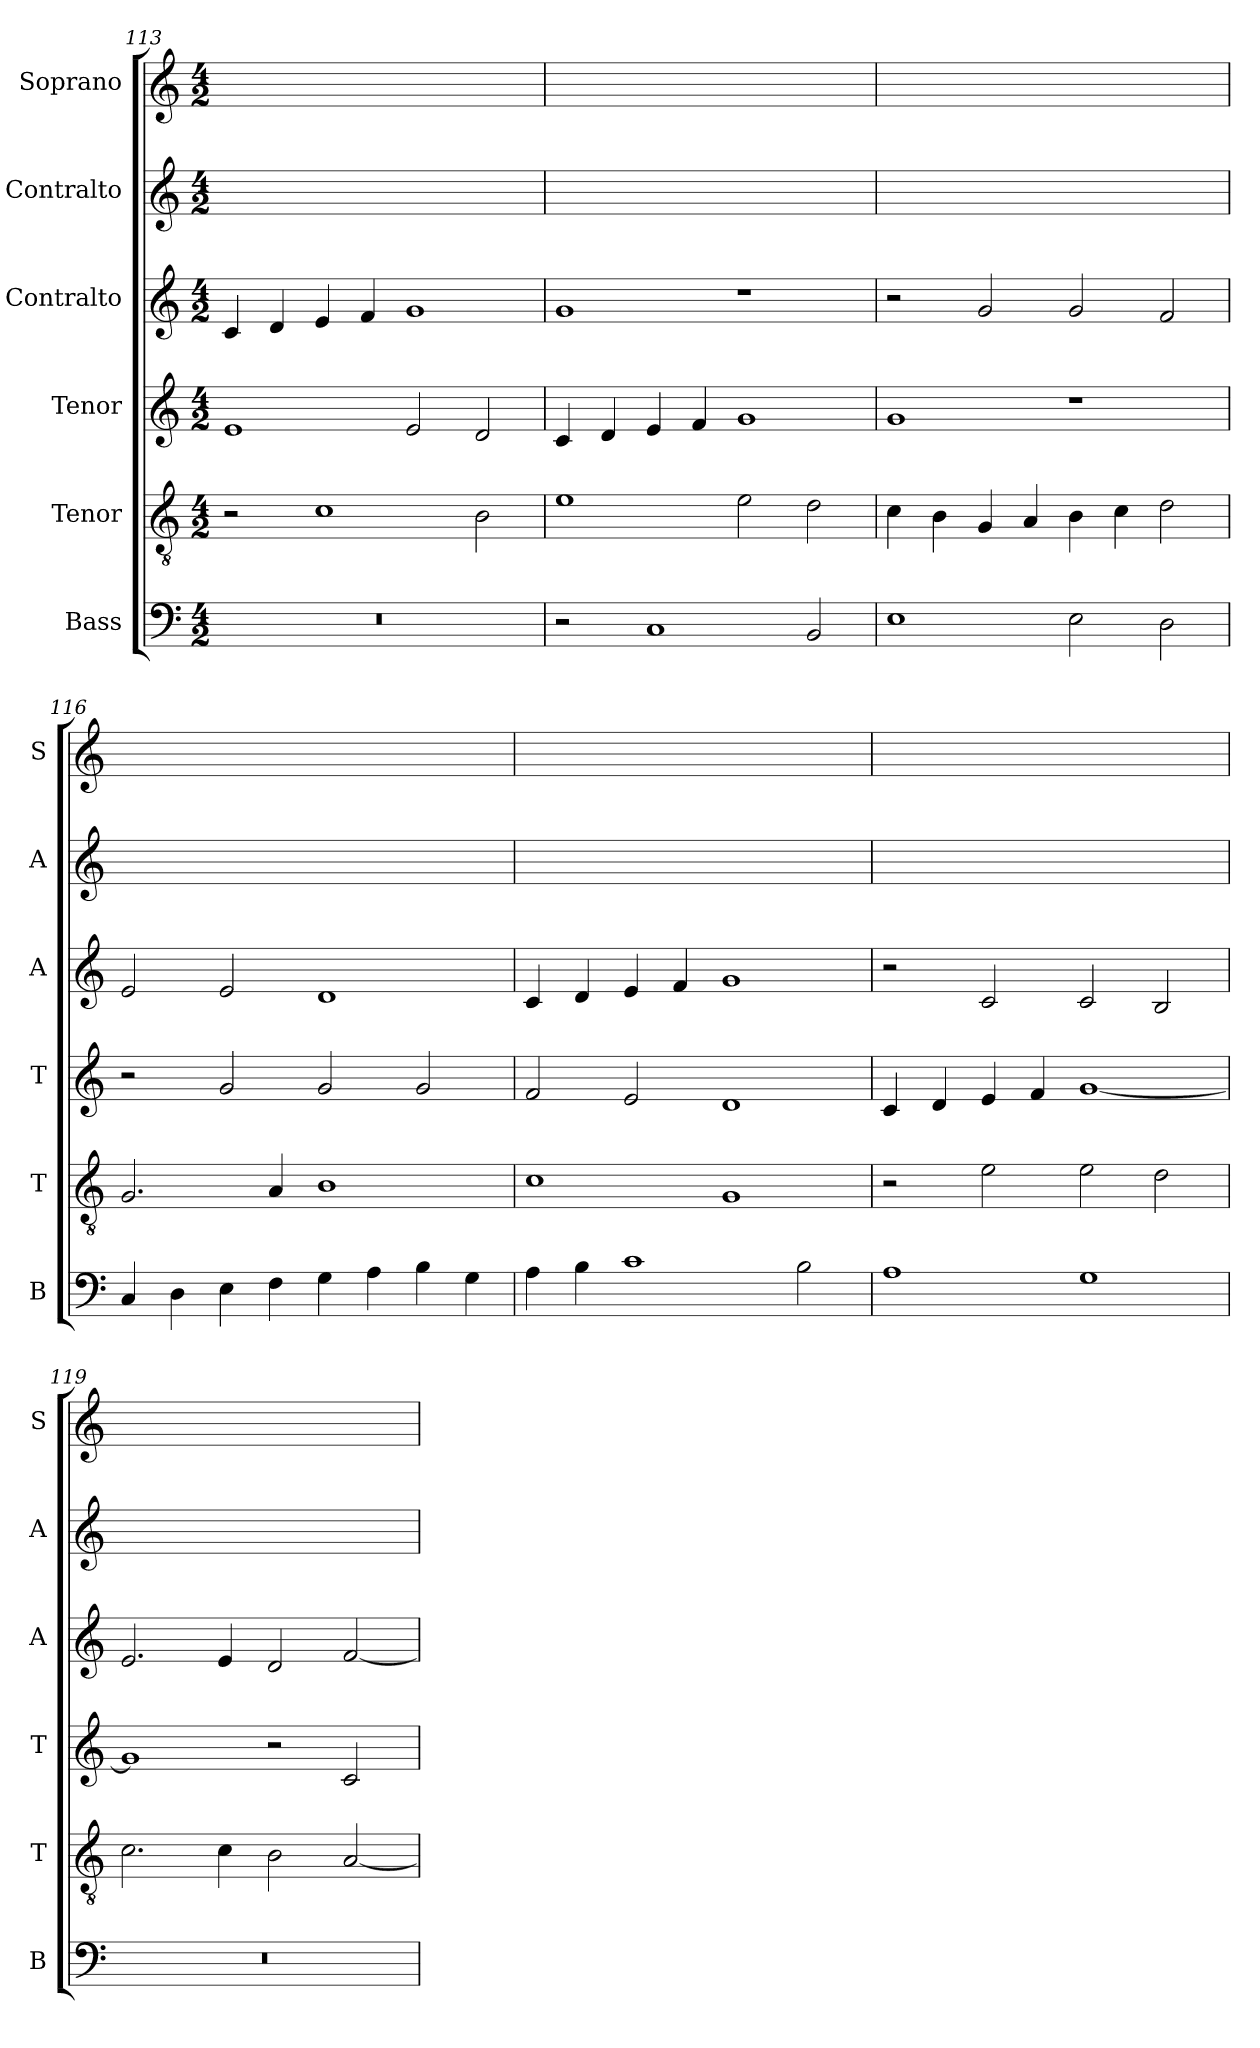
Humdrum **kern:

**kern	**kern	**kern	**kern	**kern	**kern
*part6	*part5	*part4	*part3	*part2	*part1
*staff6	*staff5	*staff4	*staff3	*staff2	*staff1
*I"Bass	*I"Tenor	*I"Tenor	*I"Contralto	*I"Contralto	*I"Soprano
*I'B	*I'T	*I'T	*I'A	*I'A	*I'S
*clefF4	*clefGv2	*clefG2	*clefG2	*clefG2	*clefG2
*k[]	*k[]	*k[]	*k[]	*k[]	*k[]
*A:aeo	*A:aeo	*A:aeo	*A:aeo	*A:aeo	*A:aeo
*M4/2	*M4/2	*M4/2	*M4/2	*M4/2	*M4/2
=113	=113	=113	=113	=113	=113
0r	2r	1e	4c	0ryy	0ryy
.	.	.	4d	.	.
.	1c	.	4e	.	.
.	.	.	4f	.	.
.	.	2e	1g	.	.
.	2B	2d	.	.	.
=114	=114	=114	=114	=114	=114
2r	1e	4c	1g	0ryy	0ryy
.	.	4d	.	.	.
1C	.	4e	.	.	.
.	.	4f	.	.	.
.	2e	1g	1r	.	.
2BB	2d	.	.	.	.
=115	=115	=115	=115	=115	=115
1E	4c	1g	2r	0ryy	0ryy
.	4B	.	.	.	.
.	4G	.	2g	.	.
.	4A	.	.	.	.
2E	4B	1r	2g	.	.
.	4c	.	.	.	.
2D	2d	.	2f	.	.
=116	=116	=116	=116	=116	=116
4C	2.G	2r	2e	0ryy	0ryy
4D	.	.	.	.	.
4E	.	2g	2e	.	.
4F	4A	.	.	.	.
4G	1B	2g	1d	.	.
4A	.	.	.	.	.
4B	.	2g	.	.	.
4G	.	.	.	.	.
=117	=117	=117	=117	=117	=117
4A	1c	2f	4c	0ryy	0ryy
4B	.	.	4d	.	.
1c	.	2e	4e	.	.
.	.	.	4f	.	.
.	1G	1d	1g	.	.
2B	.	.	.	.	.
=118	=118	=118	=118	=118	=118
1A	2r	4c	2r	0ryy	0ryy
.	.	4d	.	.	.
.	2e	4e	2c	.	.
.	.	4f	.	.	.
1G	2e	[1g	2c	.	.
.	2d	.	2B	.	.
=119	=119	=119	=119	=119	=119
0r	2.c	1g]	2.e	0ryy	0ryy
.	4c	.	4e	.	.
.	2B	2r	2d	.	.
.	[2A	2c	[2f	.	.
=	=	=	=	=	=
*-	*-	*-	*-	*-	*-
